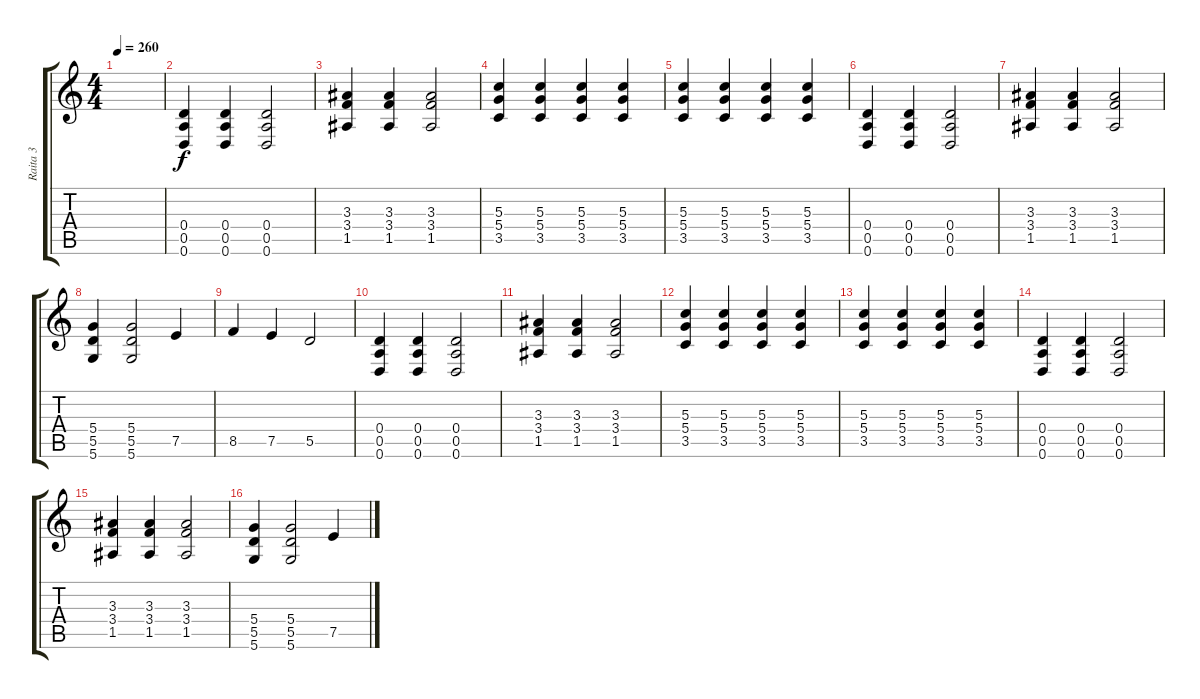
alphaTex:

\track ("Raita 3" "Raita 3") {instrument overdrivenguitar}
\staff {score tabs}
\tuning (E4 B3 G3 D3 A2 D2) {hide}
\ts (4 4)
\tempo 260
\clef g2
\ks c
|
(0.4 0.5 0.6).4 (0.4 0.5 0.6).4 (0.4 0.5 0.6).2 |
(3.3 3.4 1.5).4 (3.3 3.4 1.5).4 (3.3 3.4 1.5).2 |
(5.3 5.4 3.5).4 (5.3 5.4 3.5).4 (5.3 5.4 3.5).4 (5.3 5.4 3.5).4 |
(5.3 5.4 3.5).4 (5.3 5.4 3.5).4 (5.3 5.4 3.5).4 (5.3 5.4 3.5).4 |
(0.4 0.5 0.6).4 (0.4 0.5 0.6).4 (0.4 0.5 0.6).2 |
(3.3 3.4 1.5).4 (3.3 3.4 1.5).4 (3.3 3.4 1.5).2 |
(5.4 5.5 5.6).4 (5.4 5.5 5.6).2 7.5.4 |
8.5.4 7.5.4 5.5.2 |
(0.4 0.5 0.6).4 (0.4 0.5 0.6).4 (0.4 0.5 0.6).2 |
(3.3 3.4 1.5).4 (3.3 3.4 1.5).4 (3.3 3.4 1.5).2 |
(5.3 5.4 3.5).4 (5.3 5.4 3.5).4 (5.3 5.4 3.5).4 (5.3 5.4 3.5).4 |
(5.3 5.4 3.5).4 (5.3 5.4 3.5).4 (5.3 5.4 3.5).4 (5.3 5.4 3.5).4 |
(0.4 0.5 0.6).4 (0.4 0.5 0.6).4 (0.4 0.5 0.6).2 |
(3.3 3.4 1.5).4 (3.3 3.4 1.5).4 (3.3 3.4 1.5).2 |
(5.4 5.5 5.6).4 (5.4 5.5 5.6).2 7.5.4
